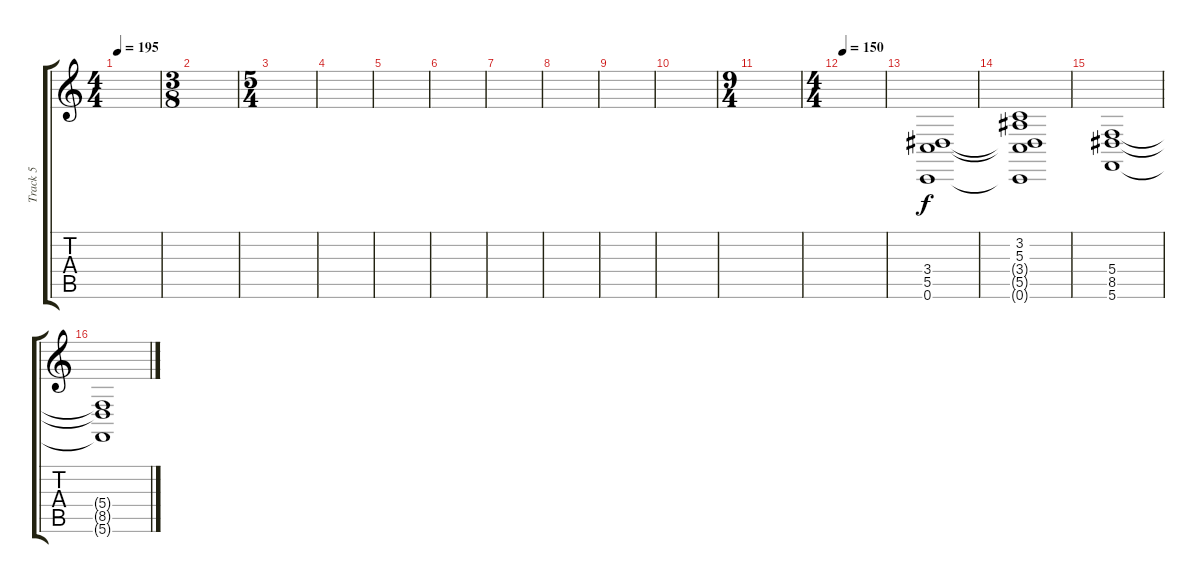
\track ("Track 5" "Track 5") {instrument lead6voice}
\staff {score tabs}
\tuning (D4 A3 F3 C3 G2 C2) {hide}
\ts (4 4)
\tempo 195
\clef g2
\ks c
|
\ts (3 8)
|
\ts (5 4)
|
|
|
|
|
|
|
|
\ts (9 4)
|
\ts (4 4)
\tempo 150
|
(3.4 5.5 0.6).1 |
(3.2 5.3 3.4{t} 5.5{t} 0.6{t}).1 |
(5.4 8.5 5.6).1 |
(5.4{t} 8.5{t} 5.6{t}).1
